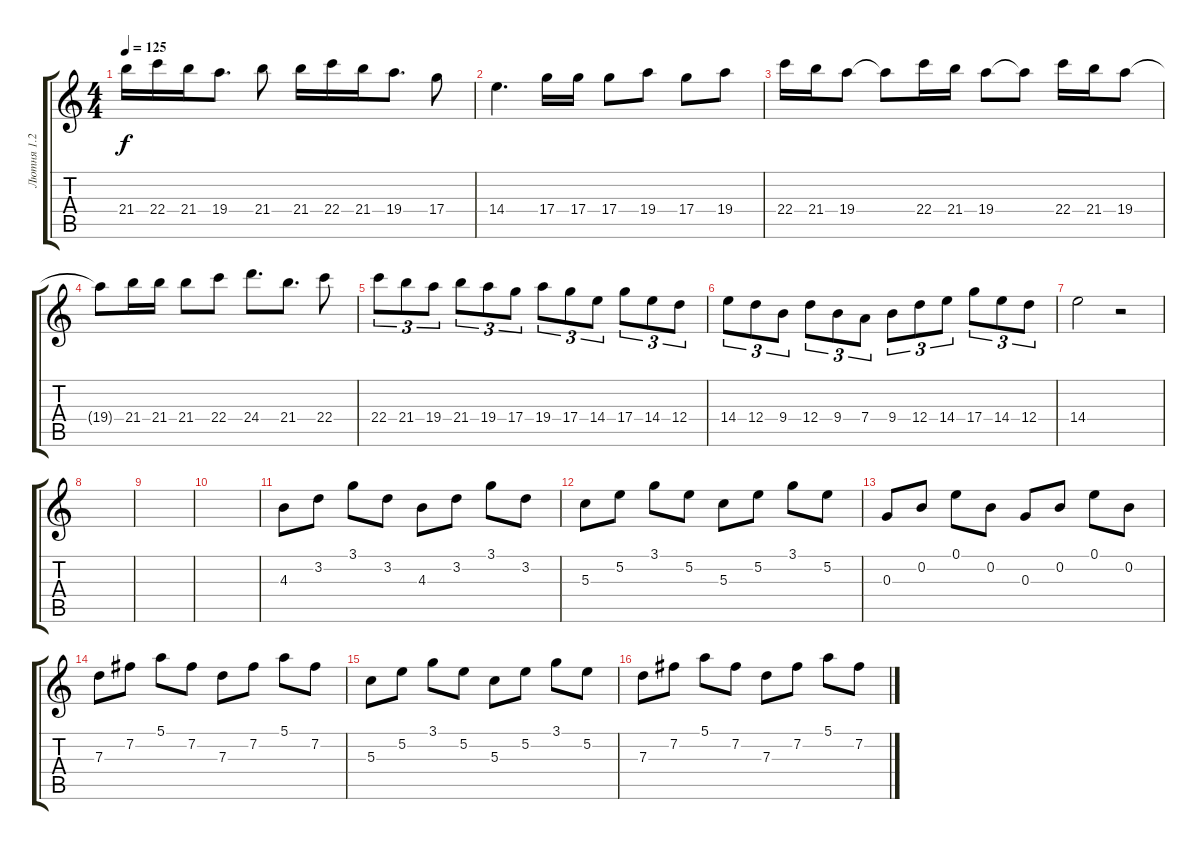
\track ("Лютня 1.2 +12" "Лютня 1.2 ") {instrument acousticguitarsteel}
\staff {score tabs}
\tuning (E4 B3 G3 D3 A2 E2) {hide}
\ts (4 4)
\tempo 125
\clef g2
\ks c
21.4.16{dy f} 22.4.16 21.4.16 19.4.8{d} 21.4.8 21.4.16 22.4.16 21.4.16 19.4.8{d} 17.4.8 |
14.4.4{d} 17.4.16 17.4.16 17.4.8 19.4.8 17.4.8 19.4.8 |
22.4.16 21.4.16 19.4.8 19.4{t}.8 22.4.16 21.4.16 19.4.8 19.4{t}.8 22.4.16 21.4.16 19.4.8 |
19.4{t}.8 21.4.16 21.4.16 21.4.8 22.4.8 24.4.8{d} 21.4.8{d} 22.4.8 |
22.4.8{tu (3 2)} 21.4.8{tu (3 2)} 19.4.8{tu (3 2)} 21.4.8{tu (3 2)} 19.4.8{tu (3 2)} 17.4.8{tu (3 2)} 19.4.8{tu (3 2)} 17.4.8{tu (3 2)} 14.4.8{tu (3 2)} 17.4.8{tu (3 2)} 14.4.8{tu (3 2)} 12.4.8{tu (3 2)} |
14.4.8{tu (3 2)} 12.4.8{tu (3 2)} 9.4.8{tu (3 2)} 12.4.8{tu (3 2)} 9.4.8{tu (3 2)} 7.4.8{tu (3 2)} 9.4.8{tu (3 2)} 12.4.8{tu (3 2)} 14.4.8{tu (3 2)} 17.4.8{tu (3 2)} 14.4.8{tu (3 2)} 12.4.8{tu (3 2)} |
14.4.2 r.2 |
|
|
|
4.3.8 3.2.8 3.1.8 3.2.8 4.3.8 3.2.8 3.1.8 3.2.8 |
5.3.8 5.2.8 3.1.8 5.2.8 5.3.8 5.2.8 3.1.8 5.2.8 |
0.3.8 0.2.8 0.1.8 0.2.8 0.3.8 0.2.8 0.1.8 0.2.8 |
7.3.8 7.2.8 5.1.8 7.2.8 7.3.8 7.2.8 5.1.8 7.2.8 |
5.3.8 5.2.8 3.1.8 5.2.8 5.3.8 5.2.8 3.1.8 5.2.8 |
7.3.8 7.2.8 5.1.8 7.2.8 7.3.8 7.2.8 5.1.8 7.2.8
